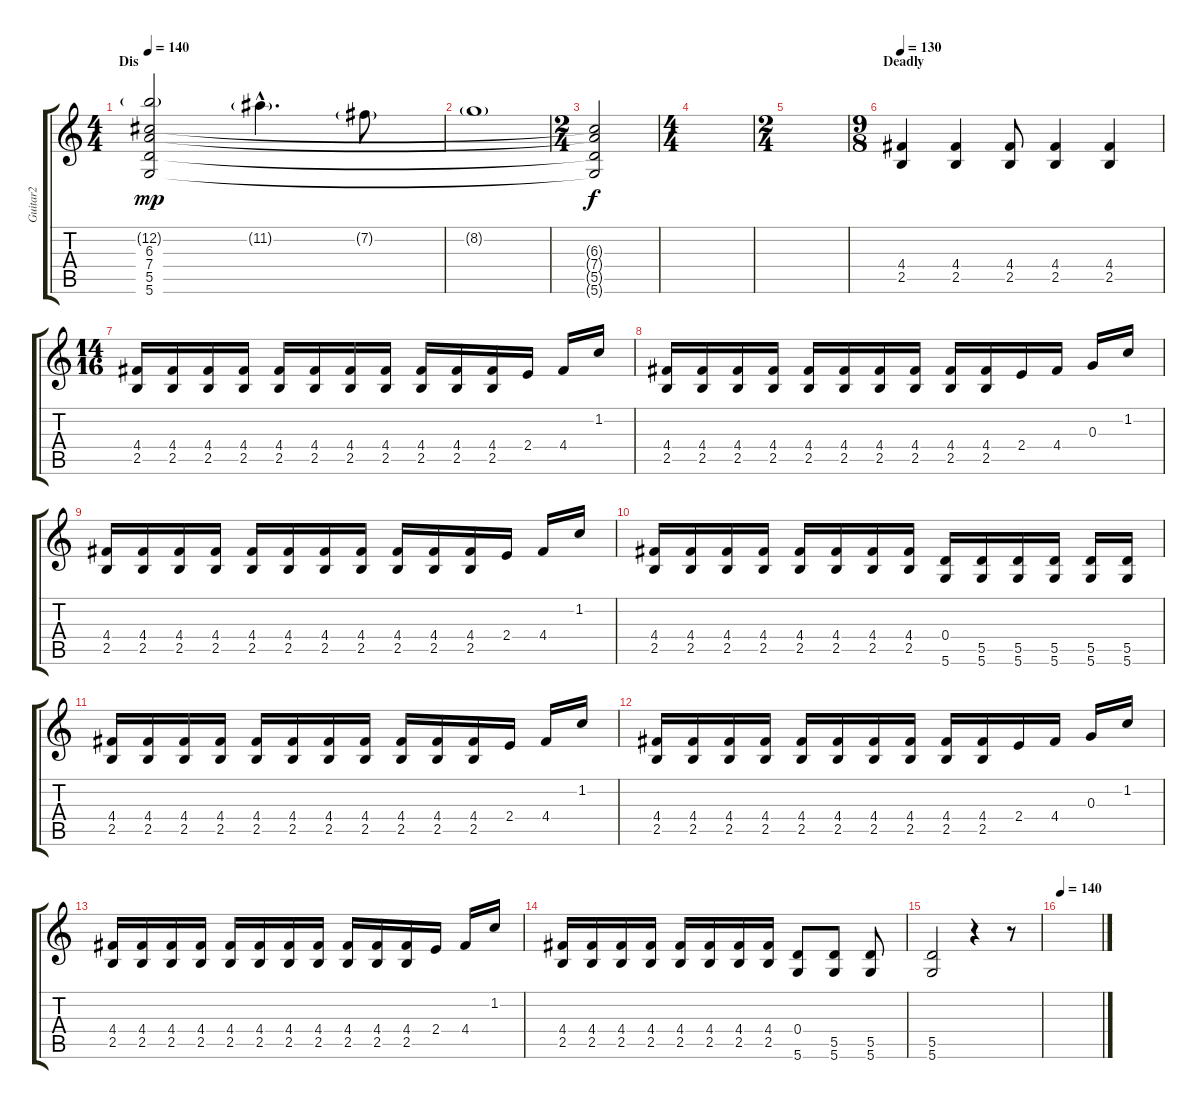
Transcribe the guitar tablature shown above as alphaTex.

\track ("Guitar2" "Guitar2") {instrument distortionguitar}
\staff {score tabs}
\tuning (E4 B3 G3 D3 A2 D2) {hide}
\ts (4 4)
\section ("" "Dis")
\tempo 140
\clef g2
\ks c
(12.2{g} 6.3 7.4 5.5 5.6).2{dy mp instrument distortionguitar} 11.2{g hac}.4{d} 7.2{g}.8 |
8.2{g}.1 |
\ts (2 4)
(6.3{t} 7.4{t} 5.5{t} 5.6{t}).2{dy f} |
\ts (4 4)
|
\ts (2 4)
|
\ts (9 8)
\section ("" "Deadly")
\tempo 130
(4.4 2.5).4{instrument distortionguitar} (4.4 2.5).4 (4.4 2.5).8 (4.4 2.5).4 (4.4 2.5).4 |
\ts (14 16)
(4.4 2.5).16 (4.4 2.5).16 (4.4 2.5).16 (4.4 2.5).16 (4.4 2.5).16 (4.4 2.5).16 (4.4 2.5).16 (4.4 2.5).16 (4.4 2.5).16 (4.4 2.5).16 (4.4 2.5).16 2.4.16 4.4.16 1.2.16 |
(4.4 2.5).16 (4.4 2.5).16 (4.4 2.5).16 (4.4 2.5).16 (4.4 2.5).16 (4.4 2.5).16 (4.4 2.5).16 (4.4 2.5).16 (4.4 2.5).16 (4.4 2.5).16 2.4.16 4.4.16 0.3.16 1.2.16 |
(4.4 2.5).16 (4.4 2.5).16 (4.4 2.5).16 (4.4 2.5).16 (4.4 2.5).16 (4.4 2.5).16 (4.4 2.5).16 (4.4 2.5).16 (4.4 2.5).16 (4.4 2.5).16 (4.4 2.5).16 2.4.16 4.4.16 1.2.16 |
(4.4 2.5).16 (4.4 2.5).16 (4.4 2.5).16 (4.4 2.5).16 (4.4 2.5).16 (4.4 2.5).16 (4.4 2.5).16 (4.4 2.5).16 (0.4 5.6).16 (5.5 5.6).16 (5.5 5.6).16 (5.5 5.6).16 (5.5 5.6).16 (5.5 5.6).16 |
(4.4 2.5).16 (4.4 2.5).16 (4.4 2.5).16 (4.4 2.5).16 (4.4 2.5).16 (4.4 2.5).16 (4.4 2.5).16 (4.4 2.5).16 (4.4 2.5).16 (4.4 2.5).16 (4.4 2.5).16 2.4.16 4.4.16 1.2.16 |
(4.4 2.5).16 (4.4 2.5).16 (4.4 2.5).16 (4.4 2.5).16 (4.4 2.5).16 (4.4 2.5).16 (4.4 2.5).16 (4.4 2.5).16 (4.4 2.5).16 (4.4 2.5).16 2.4.16 4.4.16 0.3.16 1.2.16 |
(4.4 2.5).16 (4.4 2.5).16 (4.4 2.5).16 (4.4 2.5).16 (4.4 2.5).16 (4.4 2.5).16 (4.4 2.5).16 (4.4 2.5).16 (4.4 2.5).16 (4.4 2.5).16 (4.4 2.5).16 2.4.16 4.4.16 1.2.16 |
(4.4 2.5).16 (4.4 2.5).16 (4.4 2.5).16 (4.4 2.5).16 (4.4 2.5).16 (4.4 2.5).16 (4.4 2.5).16 (4.4 2.5).16 (0.4 5.6).8 (5.5 5.6).8 (5.5 5.6).8 |
(5.5 5.6).2 r.4 r.8 |
\tempo 140
